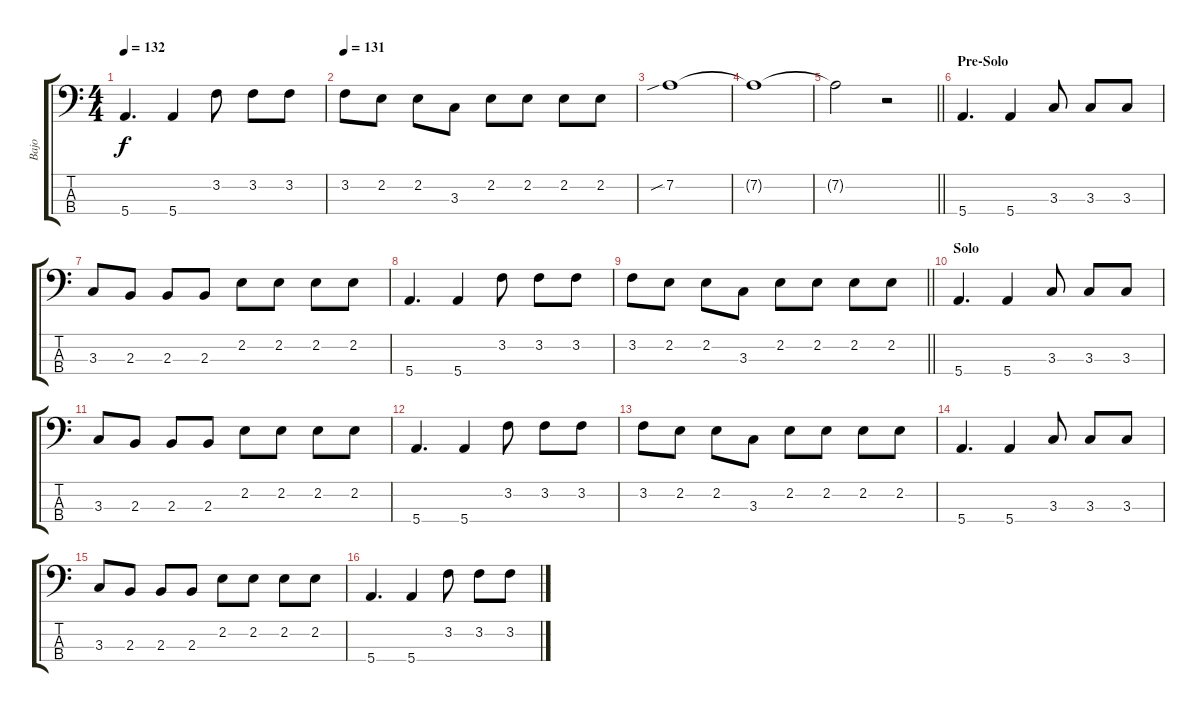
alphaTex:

\track ("Bajo" "Bajo") {instrument electricbassfinger}
\staff {score tabs}
\tuning (G2 D2 A1 E1) {hide}
\ts (4 4)
\tempo 132
\clef f4
\ks aminor
5.4.4{d dy f} 5.4.4 3.2.8 3.2.8 3.2.8 |
\tempo 131
3.2.8 2.2.8 2.2.8 3.3.8 2.2.8 2.2.8 2.2.8 2.2.8 |
7.2{sib}.1 |
7.2{t}.1 |
\barLineRight lightlight
7.2{t}.2 r.2 |
\section ("" "Pre-Solo")
5.4.4{d} 5.4.4 3.3.8 3.3.8 3.3.8 |
3.3.8 2.3.8 2.3.8 2.3.8 2.2.8 2.2.8 2.2.8 2.2.8 |
5.4.4{d} 5.4.4 3.2.8 3.2.8 3.2.8 |
\barLineRight lightlight
3.2.8 2.2.8 2.2.8 3.3.8 2.2.8 2.2.8 2.2.8 2.2.8 |
\section ("" "Solo")
5.4.4{d} 5.4.4 3.3.8 3.3.8 3.3.8 |
3.3.8 2.3.8 2.3.8 2.3.8 2.2.8 2.2.8 2.2.8 2.2.8 |
5.4.4{d} 5.4.4 3.2.8 3.2.8 3.2.8 |
3.2.8 2.2.8 2.2.8 3.3.8 2.2.8 2.2.8 2.2.8 2.2.8 |
5.4.4{d} 5.4.4 3.3.8 3.3.8 3.3.8 |
3.3.8 2.3.8 2.3.8 2.3.8 2.2.8 2.2.8 2.2.8 2.2.8 |
5.4.4{d} 5.4.4 3.2.8 3.2.8 3.2.8
